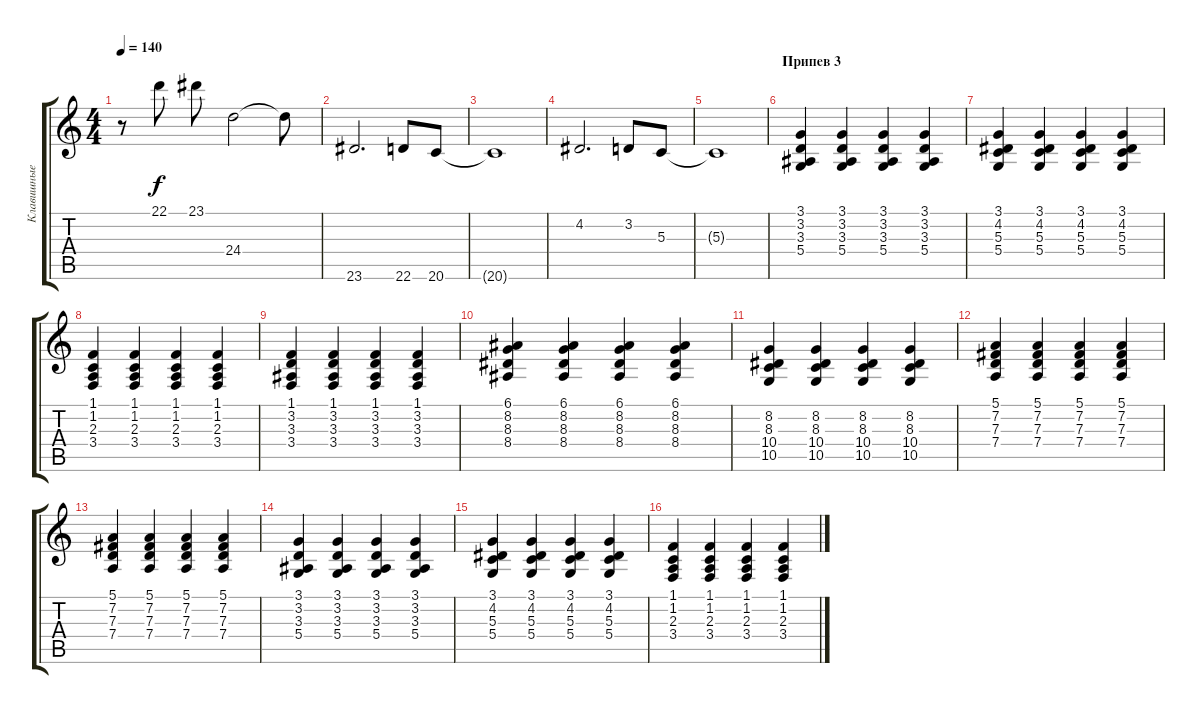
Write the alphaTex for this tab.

\track ("Клавишные" "Клавишные") {instrument acousticgrandpiano}
\staff {score tabs}
\tuning (E4 B3 G3 D3 A2 E2) {hide}
\ts (4 4)
\tempo 140
\clef g2
\ks c
r.8{dy f} 22.1.8 23.1.8 24.4.2 24.4{t}.8 |
23.6.2{d} 22.6.8 20.6.8 |
20.6{t}.1 |
4.2.2{d} 3.2.8 5.3.8 |
5.3{t}.1 |
\section ("" "Припев 3")
(3.1 3.2 3.3 5.4).4{volume 8} (3.1 3.2 3.3 5.4).4 (3.1 3.2 3.3 5.4).4 (3.1 3.2 3.3 5.4).4 |
(3.1 4.2 5.3 5.4).4 (3.1 4.2 5.3 5.4).4 (3.1 4.2 5.3 5.4).4 (3.1 4.2 5.3 5.4).4 |
(1.1 1.2 2.3 3.4).4 (1.1 1.2 2.3 3.4).4 (1.1 1.2 2.3 3.4).4 (1.1 1.2 2.3 3.4).4 |
(1.1 3.2 3.3 3.4).4 (1.1 3.2 3.3 3.4).4 (1.1 3.2 3.3 3.4).4 (1.1 3.2 3.3 3.4).4 |
(6.1 8.2 8.3 8.4).4 (6.1 8.2 8.3 8.4).4 (6.1 8.2 8.3 8.4).4 (6.1 8.2 8.3 8.4).4 |
(8.2 8.3 10.4 10.5).4 (8.2 8.3 10.4 10.5).4 (8.2 8.3 10.4 10.5).4 (8.2 8.3 10.4 10.5).4 |
(5.1 7.2 7.3 7.4).4 (5.1 7.2 7.3 7.4).4 (5.1 7.2 7.3 7.4).4 (5.1 7.2 7.3 7.4).4 |
(5.1 7.2 7.3 7.4).4 (5.1 7.2 7.3 7.4).4 (5.1 7.2 7.3 7.4).4 (5.1 7.2 7.3 7.4).4 |
(3.1 3.2 3.3 5.4).4 (3.1 3.2 3.3 5.4).4 (3.1 3.2 3.3 5.4).4 (3.1 3.2 3.3 5.4).4 |
(3.1 4.2 5.3 5.4).4 (3.1 4.2 5.3 5.4).4 (3.1 4.2 5.3 5.4).4 (3.1 4.2 5.3 5.4).4 |
(1.1 1.2 2.3 3.4).4 (1.1 1.2 2.3 3.4).4 (1.1 1.2 2.3 3.4).4 (1.1 1.2 2.3 3.4).4
